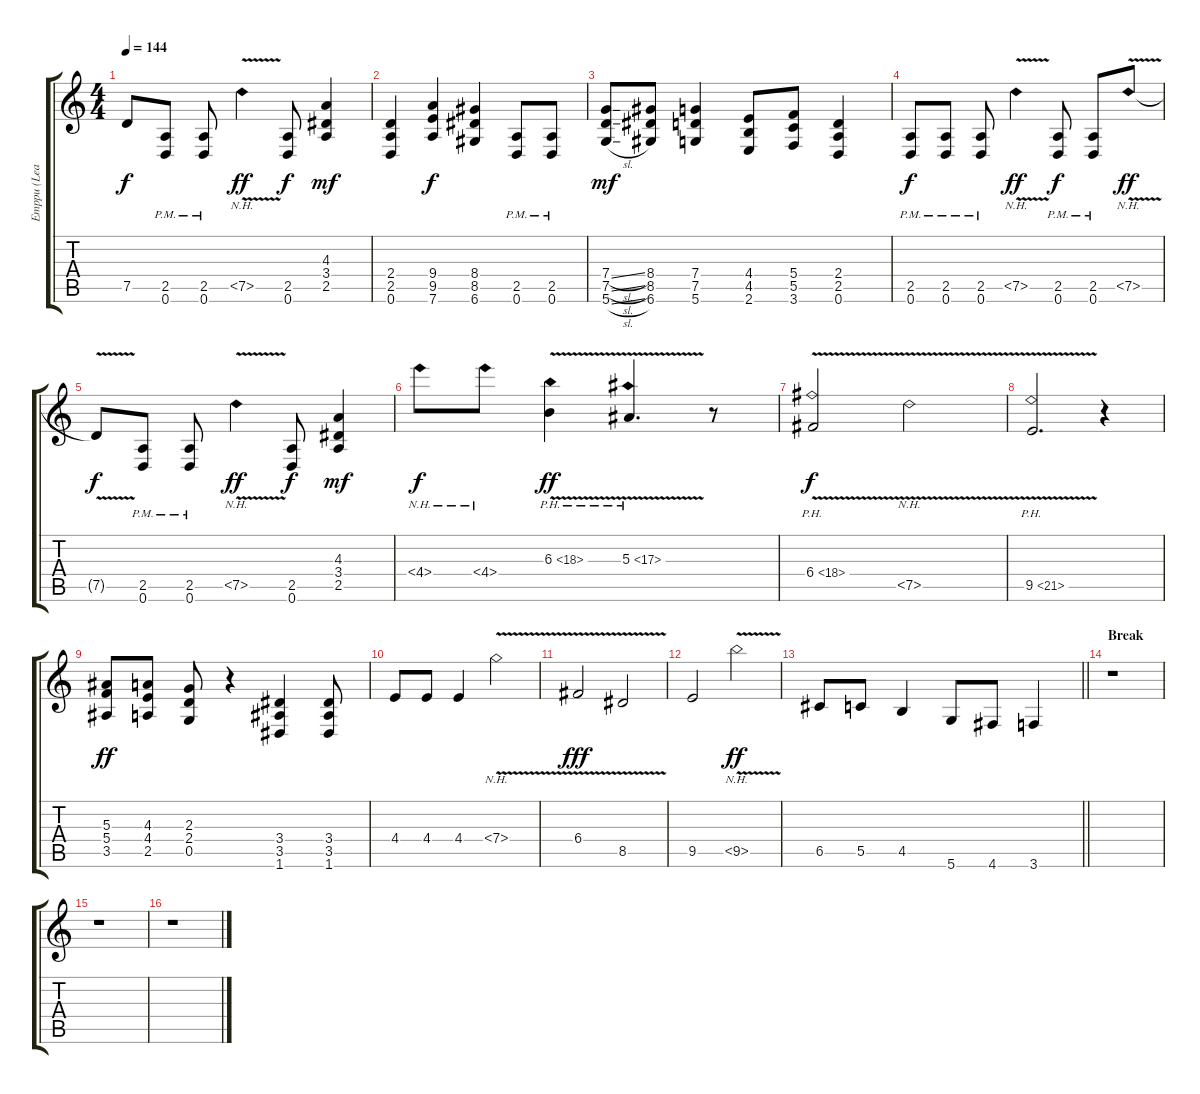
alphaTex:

\track ("Emppu (Lead)" "Emppu (Lea") {instrument distortionguitar}
\staff {score tabs}
\tuning (D4 A3 F3 C3 G2 D2) {hide}
\ts (4 4)
\tempo 144
\clef g2
\ks c
7.5{t}.8{dy f} (2.5{pm} 0.6{pm}).8 (2.5{pm} 0.6{pm}).8 7.5{nh v}.4{dy ff} (2.5 0.6).8{dy f} (4.3 3.4 2.5).4{dy mf} |
(2.4 2.5 0.6).4 (9.4 9.5 7.6).4{dy f} (8.4 8.5 6.6).4 (2.5{pm} 0.6{pm}).8 (2.5{pm} 0.6{pm}).8 |
(7.4{sl} 7.5{sl} 5.6{sl}).8{dy mf} (8.4 8.5 6.6).8 (7.4 7.5 5.6).4 (4.4 4.5 2.6).8 (5.4 5.5 3.6).8 (2.4 2.5 0.6).4 |
(2.5{pm} 0.6{pm}).8{dy f} (2.5{pm} 0.6{pm}).8 (2.5{pm} 0.6{pm}).8 7.5{nh v}.4{dy ff} (2.5{pm} 0.6{pm}).8{dy f} (2.5{pm} 0.6{pm}).8 7.5{nh v}.8{dy ff} |
7.5{t}.8{dy f} (2.5{pm} 0.6{pm}).8 (2.5{pm} 0.6{pm}).8 7.5{nh v}.4{dy ff} (2.5 0.6).8{dy f} (4.3 3.4 2.5).4{dy mf} |
4.4{nh}.8{dy f} 4.4{nh}.8 6.3{ph 12 v}.4{dy ff} 5.3{ph 12 v}.4{d} r.8 |
6.4{ph 12 v}.2{dy f} 7.5{nh v}.2 |
9.5{ph 12 v}.2{d} r.4 |
(5.3 5.4 3.5).8{dy ff} (4.3 4.4 2.5).8 (2.3 2.4 0.5).8 r.4 (3.4 3.5 1.6).4 (3.4 3.5 1.6).8 |
4.4.8 4.4.8 4.4.4 7.4{nh v}.2 |
6.4{v}.2{dy fff} 8.5{v}.2 |
9.5.2 9.5{nh v}.2{dy ff} |
\barLineRight lightlight
6.5.8 5.5.8 4.5.4 5.6.8 4.6.8 3.6.4 |
\section ("" "Break")
r.1 |
r.1 |
r.1
